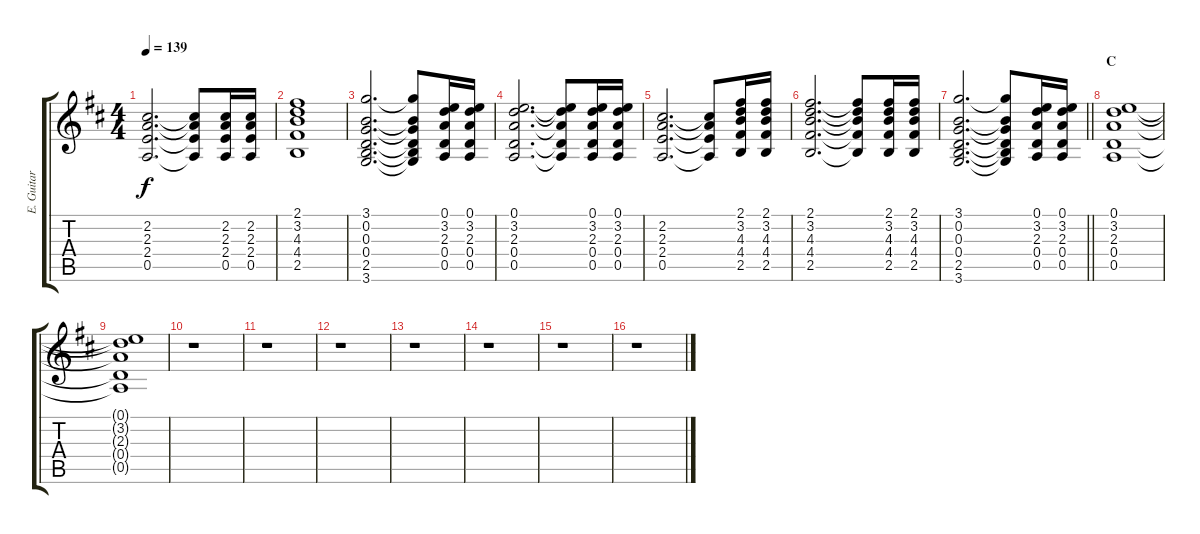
\track ("E. Guitar III" "E. Guitar ") {instrument overdrivenguitar}
\staff {score tabs}
\tuning (E4 B3 G3 D3 A2 E2) {hide}
\ts (4 4)
\tempo 139
\clef g2
\ks d
(2.2 2.3 2.4 0.5).2{d dy f} (2.2{t} 2.3{t} 2.4{t} 0.5{t}).8 (2.2 2.3 2.4 0.5).16 (2.2 2.3 2.4 0.5).16 |
(2.1 3.2 4.3 4.4 2.5).1 |
(3.1 0.2 0.3 0.4 2.5 3.6).2{d} (3.1{t} 0.2{t} 0.3{t} 0.4{t} 2.5{t} 3.6{t}).8 (0.1 3.2 2.3 0.4 0.5).16 (0.1 3.2 2.3 0.4 0.5).16 |
(0.1 3.2 2.3 0.4 0.5).2{d} (0.1{t} 3.2{t} 2.3{t} 0.4{t} 0.5{t}).8 (0.1 3.2 2.3 0.4 0.5).16 (0.1 3.2 2.3 0.4 0.5).16 |
(2.2 2.3 2.4 0.5).2{d} (2.2{t} 2.3{t} 2.4{t} 0.5{t}).8 (2.1 3.2 4.3 4.4 2.5).16 (2.1 3.2 4.3 4.4 2.5).16 |
(2.1 3.2 4.3 4.4 2.5).2{d} (2.1{t} 3.2{t} 4.3{t} 4.4{t} 2.5{t}).8 (2.1 3.2 4.3 4.4 2.5).16 (2.1 3.2 4.3 4.4 2.5).16 |
\barLineRight lightlight
(3.1 0.2 0.3 0.4 2.5 3.6).2{d} (3.1{t} 0.2{t} 0.3{t} 0.4{t} 2.5{t} 3.6{t}).8 (0.1 3.2 2.3 0.4 0.5).16 (0.1 3.2 2.3 0.4 0.5).16 |
\section ("" "C")
(0.1 3.2 2.3 0.4 0.5).1 |
(0.1{t} 3.2{t} 2.3{t} 0.4{t} 0.5{t}).1 |
r.1 |
r.1 |
r.1 |
r.1 |
r.1 |
r.1 |
r.1
